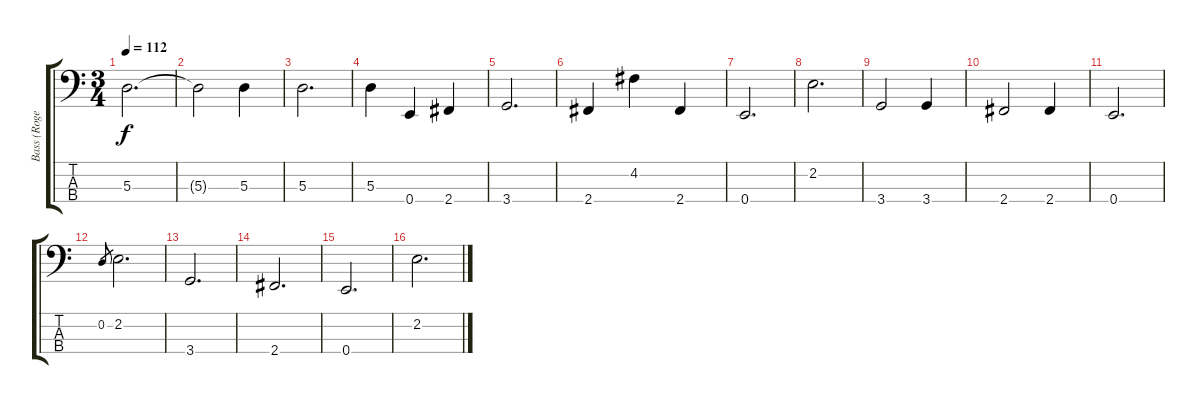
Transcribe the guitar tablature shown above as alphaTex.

\track ("Bass (Roger Waters)" "Bass (Roge") {instrument electricbasspick}
\staff {score tabs}
\tuning (G2 D2 A1 E1) {hide}
\ts (3 4)
\tempo 112
\clef f4
\ks c
5.3.2{d dy f} |
5.3{t}.2 5.3.4 |
5.3.2{d} |
5.3.4 0.4.4 2.4.4 |
3.4.2{d} |
2.4.4 4.2.4 2.4.4 |
0.4.2{d} |
2.2.2{d} |
3.4.2 3.4.4 |
2.4.2 2.4.4 |
0.4.2{d} |
0.2.8{gr} 2.2.2{d} |
3.4.2{d} |
2.4.2{d} |
0.4.2{d} |
2.2.2{d}
